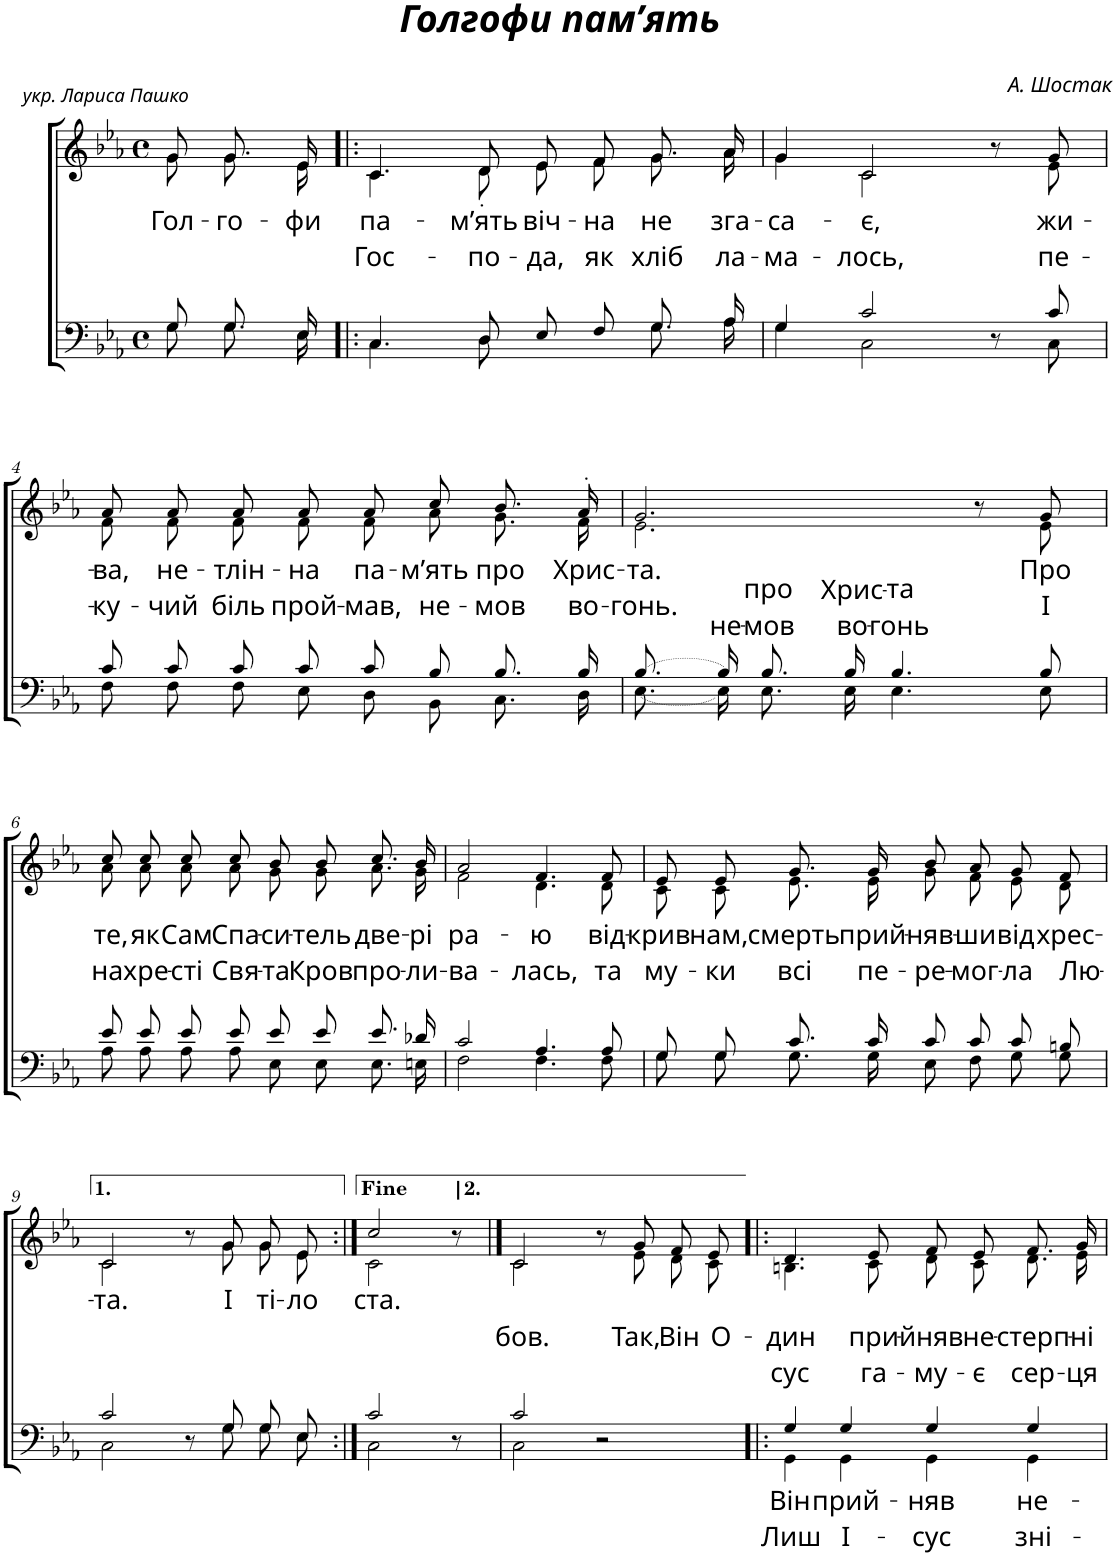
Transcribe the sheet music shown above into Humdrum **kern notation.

**kern	**text	**text	**kern	**text	**text	**text
*part2	*part2	*part2	*part1	*part1	*part1	*part1
*staff2	*staff2	*staff2	*staff1	*staff1	*staff1	*staff1
*I"Voice	*	*	*I"Voice	*	*	*
*I'V	*	*	*I'V	*	*	*
*clefF4	*	*	*clefG2	*	*	*
*k[b-e-a-]	*	*	*k[b-e-a-]	*	*	*
*M4/4	*	*	*M4/4	*	*	*
*met(c)	*	*	*met(c)	*	*	*
=1	=1	=1	=1	=1	=1	=1
*^	*	*	*	*	*	*
!	!	!	!	!	!LO:LY:b	!	!
*	*	*	*	*^	*	*	*
8G/	8G\	.	.	8g/	8g\	Гол-	.	.
!	!	!	!	!	!	!LO:LY:b	!	!
8.G/L	8.G\L	.	.	8.g/L	8.g\L	-го-	.	.
!	!	!	!	!	!	!LO:LY:b	!	!
16E-/Jk	16E-\Jk	.	.	16e-/Jk	16e-\Jk	-фи	.	.
=2!|:	=2!|:	=2!|:	=2!|:	=2!|:	=2!|:	=2!|:	=2!|:	=2!|:
!	!	!	!	!	!	!LO:LY:b	!LO:LY:b	!
4.C/	4.C\	.	.	4.c/	4.c\	па-	Гос-	.
!	!	!	!	!	!	!LO:LY:b	!LO:LY:b	!
8D/	8D\	.	.	8d/	8d'\	-мʼять	-по-	.
!	!	!	!	!	!	!LO:LY:b	!LO:LY:b	!
8E-/L	4ryy	.	.	8e-/L	8e-\L	віч-	-да,	.
!	!	!	!	!	!	!LO:LY:b	!LO:LY:b	!
8F/J	.	.	.	8f/J	8f\J	-на	як	.
!	!	!	!	!	!	!LO:LY:b	!LO:LY:b	!
8.G/L	8.G\L	.	.	8.g/L	8.g\L	не	хліб	.
!	!	!	!	!	!	!LO:LY:b	!LO:LY:b	!
16A-/Jk	16A-\Jk	.	.	16a-/Jk	16a-\Jk	зга-	ла-	.
=3	=3	=3	=3	=3	=3	=3	=3	=3
!	!	!	!	!	!	!LO:LY:b	!LO:LY:b	!
4G/	4G\	.	.	4g/	4g\	-са-	-ма-	.
!	!	!	!	!	!	!LO:LY:b	!LO:LY:b	!
2c/	2C\	.	.	2c/	2c\	-є,	-лось,	.
8r	8ryy	.	.	8r	8ryy	.	.	.
!	!	!	!	!	!	!LO:LY:b	!LO:LY:b	!
8c/	8C\	.	.	8e-\	8g/	жи-	пе-	.
!!LO:LB:g=z	!!
=4	=4	=4	=4	=4	=4	=4	=4	=4
!	!	!	!	!	!	!LO:LY:b	!LO:LY:b	!
8c/L	8F\L	.	.	8a-/L	8f\L	-ва,	-ку-	.
!	!	!	!	!	!	!LO:LY:b	!LO:LY:b	!
8c/J	8F\J	.	.	8a-/J	8f\J	не-	-чий	.
!	!	!	!	!	!	!LO:LY:b	!LO:LY:b	!
8c/L	8F\L	.	.	8a-/L	8f\L	-тлін-	біль	.
!	!	!	!	!	!	!LO:LY:b	!LO:LY:b	!
8c/J	8E-\J	.	.	8a-/J	8f\J	-на	прой-	.
!	!	!	!	!	!	!LO:LY:b	!LO:LY:b	!
8c/L	8D\L	.	.	8a-/L	8f\L	па-	-мав,	.
!	!	!	!	!	!	!LO:LY:b	!LO:LY:b	!
8B-/J	8BB-\J	.	.	8cc/J	8a-\J	-мʼять	не-	.
!	!	!	!	!	!	!LO:LY:b	!LO:LY:b	!
8.B-/L	8.C\L	.	.	8.b-/L	8.g\L	про	-мов	.
!	!	!	!	!	!	!LO:LY:b	!LO:LY:b	!
16B-/Jk	16D\Jk	.	.	16a-'/Jk	16f\Jk	Хрис-	во-	.
=5	=5	=5	=5	=5	=5	=5	=5	=5
!LO:T:dot	!LO:T:dot	!	!	!	!	!LO:LY:b	!LO:LY:b	!
[8.B-/L	[8.E-\L	.	.	2.g/	2.e-\	-та.	-гонь.	.
!	!	!	!LO:LY:a	!	!	!	!	!
16B-/Jk]	16E-\Jk]	.	не-	.	.	.	.	.
!	!	!LO:LY:a	!LO:LY:a	!	!	!	!	!
8.B-/L	8.E-\L	про	-мов	.	.	.	.	.
!	!	!LO:LY:a	!LO:LY:a	!	!	!	!	!
16B-/Jk	16E-\Jk	Хрис-	во-	.	.	.	.	.
!	!	!LO:LY:a	!LO:LY:a	!	!	!	!	!
4.B-/	4.E-\	-та	-гонь	.	.	.	.	.
.	.	.	.	8r	8ryy	.	.	.
!	!	!	!	!	!	!LO:LY:b	!LO:LY:b	!
8B-/	8E-\	.	.	8g/	8e-\	Про	І	.
!!LO:LB:g=z	!!
=6	=6	=6	=6	=6	=6	=6	=6	=6
!	!	!	!	!	!	!LO:LY:b	!LO:LY:b	!
8e-/L	8A-\L	.	.	8cc/L	8a-\L	те,	на	.
!	!	!	!	!	!	!LO:LY:b	!LO:LY:b	!
8e-/J	8A-\J	.	.	8cc/J	8a-\J	як	хре-	.
!	!	!	!	!	!	!LO:LY:b	!LO:LY:b	!
8e-/L	8A-\L	.	.	8cc/L	8a-\L	Сам	-сті	.
!	!	!	!	!	!	!LO:LY:b	!LO:LY:b	!
8e-/J	8A-\J	.	.	8cc/J	8a-\J	Спа-	Свя-	.
!	!	!	!	!	!	!LO:LY:b	!LO:LY:b	!
8e-/L	8E-\L	.	.	8b-/L	8g\L	-си-	-та	.
!	!	!	!	!	!	!LO:LY:b	!LO:LY:b	!
8e-/J	8E-\J	.	.	8b-/J	8g\J	-тель	Кров	.
!	!	!	!	!	!	!LO:LY:b	!LO:LY:b	!
8.e-/L	8.E-\L	.	.	8.cc/L	8.a-\L	две-	про-	.
!	!	!	!	!	!	!LO:LY:b	!LO:LY:b	!
16d-X/Jk	16En\Jk	.	.	16b-/Jk	16g\Jk	-рі	-ли-	.
=7	=7	=7	=7	=7	=7	=7	=7	=7
!	!	!	!	!	!	!LO:LY:b	!LO:LY:b	!
2c/	2F\	.	.	2a-/	2f\	ра-	-ва-	.
!	!	!	!	!	!	!LO:LY:b	!LO:LY:b	!
4.A-/	4.F\	.	.	4.f/	4.d\	-ю	-лась,	.
!	!	!	!	!	!	!LO:LY:b	!LO:LY:b	!
8A-/	8F\	.	.	8f/	8d\	від-	та	.
=8	=8	=8	=8	=8	=8	=8	=8	=8
!	!	!	!	!	!	!LO:LY:b	!LO:LY:b	!
8G/L	8G\L	.	.	8e-/L	8c\L	-крив	му-	.
!	!	!	!	!	!	!LO:LY:b	!LO:LY:b	!
8G/J	8G\J	.	.	8e-/J	8c\J	нам,	-ки	.
!	!	!	!	!	!	!LO:LY:b	!LO:LY:b	!
8.c/L	8.G\L	.	.	8.g/L	8.e-\L	смерть	всі	.
!	!	!	!	!	!	!LO:LY:b	!LO:LY:b	!
16c/Jk	16G\Jk	.	.	16g/Jk	16e-\Jk	прий-	пе-	.
!	!	!	!	!	!	!LO:LY:b	!LO:LY:b	!
8c/L	8E-\L	.	.	8b-/L	8g\L	-няв-	-ре-	.
!	!	!	!	!	!	!LO:LY:b	!LO:LY:b	!
8c/J	8F\J	.	.	8a-/J	8f\J	-ши	-мог-	.
!	!	!	!	!	!	!LO:LY:b	!LO:LY:b	!
8c/L	8G\L	.	.	8g/L	8e-\L	від	-ла	.
!	!	!	!	!	!	!LO:LY:b	!LO:LY:b	!
8Bn/J	8G\J	.	.	8f/J	8d\J	хрес-	Лю-	.
!!LO:LB:g=z	!!
=9	=9	=9	=9	=9	=9	=9	=9	=9
!	!	!	!	!	!	!LO:LY:b	!	!
2c/	2C\	.	.	2c/	2c\	-та.	.	.
8r	8ryy	.	.	8r	8ryy	.	.	.
!	!	!	!	!	!	!LO:LY:b	!	!
8G\	8G/	.	.	8g\	8g/	І	.	.
!	!	!	!	!	!	!LO:LY:b	!	!
8G\L	8G/L	.	.	8g\L	8g/L	ті-	.	.
!	!	!	!	!	!	!LO:LY:b	!	!
8E-\J	8E-/J	.	.	8e-\J	8e-/J	-ло	.	.
=10:|!	=10:|!	=10:|!	=10:|!	=10:|!	=10:|!	=10:|!	=10:|!	=10:|!
!	!	!	!	!	!	!LO:LY:b	!	!
2c/	2C\	.	.	2cc/	2c\	ста.	.	.
8r	8ryy	.	.	8r	8ryy	.	.	.
==11	==11	==11	==11	==11	==11	==11	==11	==11
!	!	!	!	!	!	!	!LO:LY:b	!
2c/	2C\	.	.	2c/	2c\	.	-бов.	.
2r	2ryy	.	.	8r	8ryy	.	.	.
!	!	!	!	!	!	!	!LO:LY:b	!
.	.	.	.	8e-\	8g/	.	Так,	.
!	!	!	!	!	!	!	!LO:LY:b	!
.	.	.	.	8d\L	8f/L	.	Він	.
!	!	!	!	!	!	!	!LO:LY:b	!
.	.	.	.	8c\J	8e-/J	.	О-	.
=12!|:	=12!|:	=12!|:	=12!|:	=12!|:	=12!|:	=12!|:	=12!|:	=12!|:
!	!	!LO:LY:b	!LO:LY:b	!	!	!	!LO:LY:b	!LO:LY:b
4G/	4GG\	Він	Лиш	4.d/	4.Bn\	.	-дин	сус
!	!	!LO:LY:b	!LO:LY:b	!	!	!	!	!
4G/	4GG\	прий-	І-	.	.	.	.	.
!	!	!	!	!	!	!	!LO:LY:b	!LO:LY:b
.	.	.	.	8e-/	8c\	.	при-	га-
!	!	!LO:LY:b	!LO:LY:b	!	!	!	!LO:LY:b	!LO:LY:b
4G/	4GG\	-няв	-сус	8f/L	8d\L	.	-йняв	-му-
!	!	!	!	!	!	!	!LO:LY:b	!LO:LY:b
.	.	.	.	8e-/J	8c\J	.	не-	-є
!	!	!LO:LY:b	!LO:LY:b	!	!	!	!LO:LY:b	!LO:LY:b
4G/	4GG\	не-	зні-	8.f/L	8.d\L	.	-стерп-	сер-
!	!	!	!	!	!	!	!LO:LY:b	!LO:LY:b
.	.	.	.	16g/Jk	16e-\Jk	.	-ні	-ця
*v	*v	*	*	*	*	*	*	*
*	*	*	*v	*v	*	*	*
=	=	=	=	=	=	=
*-	*-	*-	*-	*-	*-	*-
